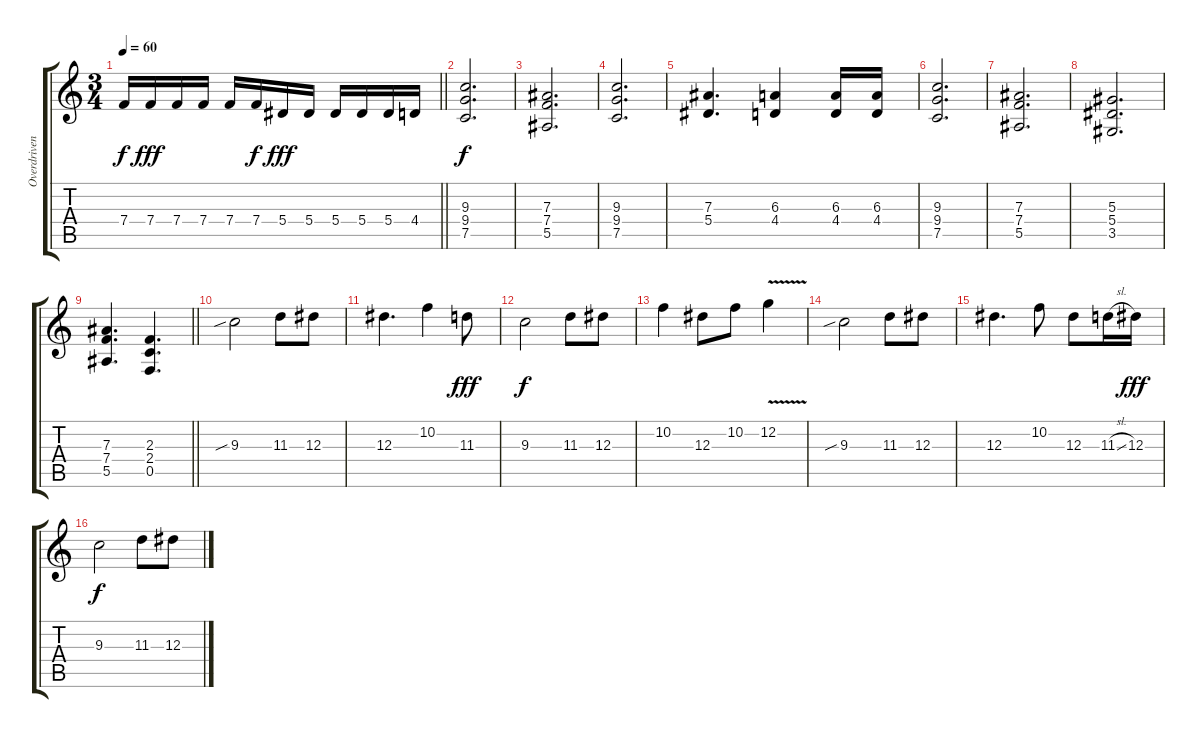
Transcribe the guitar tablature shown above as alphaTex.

\track ("Overdriven Guitar 1" "Overdriven") {instrument overdrivenguitar}
\staff {score tabs}
\tuning (C4 G3 Eb3 Bb2 F2 C2) {hide}
\ts (3 4)
\tempo 60
\clef g2
\barLineRight lightlight
\ks c
7.4.16{dy f} 7.4.16{dy fff} 7.4.16 7.4.16 7.4.16 7.4.16{dy f} 5.4.16{dy fff} 5.4.16 5.4.16 5.4.16 5.4.16 4.4.16 |
(9.3 9.4 7.5).2{d dy f} |
(7.3 7.4 5.5).2{d} |
(9.3 9.4 7.5).2{d} |
(7.3 5.4).4{d} (6.3 4.4).4 (6.3 4.4).16 (6.3 4.4).16 |
(9.3 9.4 7.5).2{d} |
(7.3 7.4 5.5).2{d} |
(5.3 5.4 3.5).2{d} |
\barLineRight lightlight
(7.3 7.4 5.5).4{d} (2.3 2.4 0.5).4{d} |
9.3{sib}.2 11.3.8 12.3.8 |
12.3.4{d} 10.2.4 11.3.8{dy fff} |
9.3.2{dy f} 11.3.8 12.3.8 |
10.2.4 12.3.8 10.2.8 12.2{v}.4 |
9.3{sib}.2 11.3.8 12.3.8 |
12.3.4{d} 10.2.8 12.3.8 11.3{sl}.16 12.3.16{dy fff} |
9.3.2{dy f} 11.3.8 12.3.8
